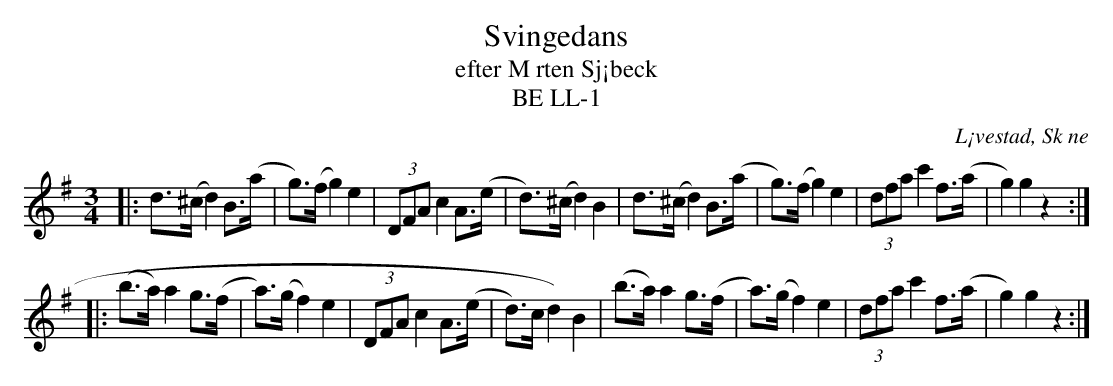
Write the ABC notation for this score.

X:1
T:Svingedans
T:efter M rten Sj¡beck
T:BE LL-1
O:L¡vestad, Sk ne
M:3/4
L:1/8
Q:108
K:G
|: d>(^c d2) B>(a | g)>(f g2) e2 | (3DFA c2 A>(e | d)>(^c d2) B2 | d>(^c d2) B>(a | g)>(f g2) e2 | (3dfa c'2 f>(a | g2) g2 z2 :|
|: (b>a) a2 g>(f | a)>(g f2) e2 | (3DFA c2 A>(e | d)>^(c d2) B2 | (b>a) a2 g>(f | a)>(g f2) e2 | (3dfa c'2 f>(a | g2) g2 z2 :|
